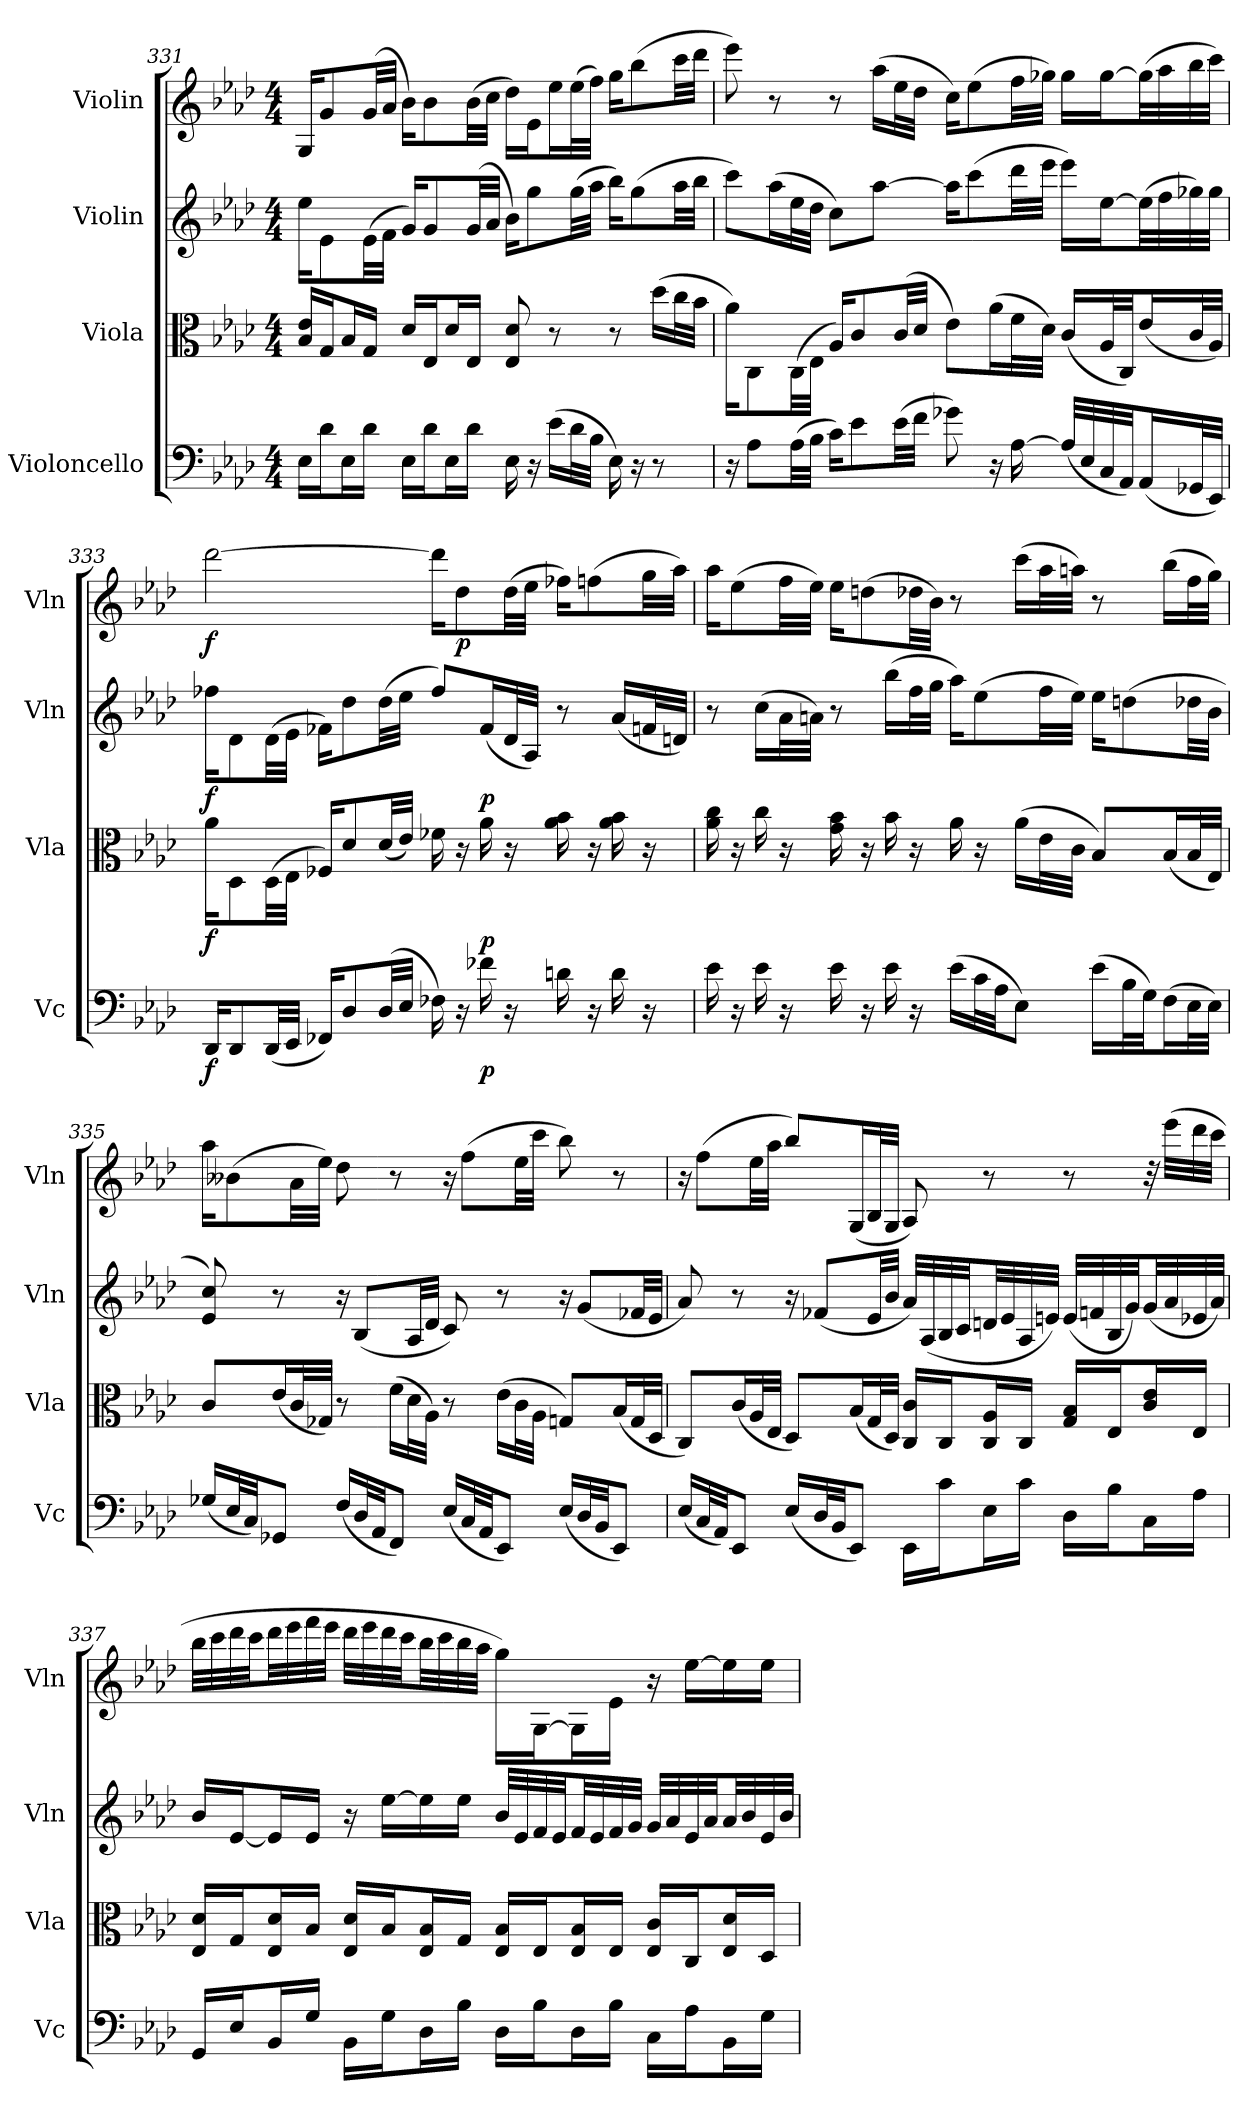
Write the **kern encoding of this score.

**kern	**dynam	**kern	**dynam	**kern	**dynam	**kern	**dynam
*part4	*part4	*part3	*part3	*part2	*part2	*part1	*part1
*staff4	*staff4	*staff3	*staff3	*staff2	*staff2	*staff1	*staff1
*I"Violoncello	*	*I"Viola	*	*I"Violin	*	*I"Violin	*
*I'Vc	*	*I'Vla	*	*I'Vln	*	*I'Vln	*
*clefF4	*	*clefC3	*	*clefG2	*	*clefG2	*
*k[b-e-a-d-]	*	*k[b-e-a-d-]	*	*k[b-e-a-d-]	*	*k[b-e-a-d-]	*
*M4/4	*	*M4/4	*	*M4/4	*	*M4/4	*
=331	=331	=331	=331	=331	=331	=331	=331
16E-\LL	.	16B-/ 16e-/LL	.	16ee-\KL	.	16G/KL	.
16d-\J	.	16G/J	.	8e-\	.	8g/	.
16E-\L	.	16B-/L	.	.	.	.	.
16d-\JJ	.	16G/JJ	.	(32e-\LL	.	(32g/LL	.
.	.	.	.	32f\JJJ	.	32a-/JJJ	.
16E-\LL	.	16d-/LL	.	16g/KL)	.	16b-\KL)	.
16d-\J	.	16E-/J	.	8g/	.	8b-\	.
16E-\L	.	16d-/L	.	.	.	.	.
16d-\JJ	.	16E-/JJ	.	(32g/LL	.	(32b-\LL	.
.	.	.	.	32a-/JJJ	.	32cc\JJJ	.
16E-	.	8E- 8d-	.	16b-\KL)	.	16dd-\LL)	.
16r	.	.	.	8gg\	.	16e-\J	.
(16e-\LL	.	8r	.	.	.	16ee-\L	.
32d-\L	.	.	.	(32gg\LL	.	(32ee-\L	.
32B-\JJJ	.	.	.	32aa-\JJJ	.	32ff\JJJ)	.
16E-)	.	8r	.	16bb-\KL)	.	16gg\KL	.
16r	.	.	.	(8gg\	.	(8bb-\	.
8r	.	(16dd-\LL	.	.	.	.	.
.	.	32cc\L	.	32aa-\LL	.	32ccc\LL	.
.	.	32b-\JJJ	.	32bb-\JJJ	.	32ddd-\JJJ	.
=332	=332	=332	=332	=332	=332	=332	=332
16r	.	16a-\KL)	.	8ccc\L)	.	8eee-)	.
8A-\L	.	8C\	.	.	.	.	.
.	.	.	.	(16aa-\L	.	8r	.
(32A-\LL	.	(32C\LL	.	32ee-\L	.	.	.
32B-\JJJ	.	32E-\JJJ	.	32dd-\JJJ	.	.	.
16c\KL)	.	16A-/KL)	.	8cc\L)	.	8r	.
8e-\	.	8c/	.	.	.	.	.
.	.	.	.	[8aa-\J	.	(16aa-\LL	.
(32e-\LL	.	(32c/LL	.	.	.	32ee-\L	.
32f\JJJ	.	32d-/JJJ	.	.	.	32dd-\JJJ	.
8g-X)	.	8e-\L)	.	16aa-\KL]	.	16cc\KL)	.
.	.	.	.	(8ccc\	.	(8ee-\	.
16r	.	(16a-\L	.	.	.	.	.
[16A-	.	32f\L	.	32ddd-\LL	.	32ff\LL	.
.	.	32d-\JJJ)	.	32eee-\JJJ	.	32gg-X\JJJ)	.
(32A-/LLL]	.	(16c/LL	.	16eee-\LL)	.	16gg-\LL	.
32E-/	.	.	.	.	.	.	.
32C/	.	32A-/L	.	[16ee-\J	.	[16gg-\J	.
32AA-/JJ)	.	32C/JJ)	.	.	.	.	.
(16AA-/L	.	(16e-/L	.	(32ee-\LL]	.	(32gg-\LL]	.
.	.	.	.	32ff\	.	32aa-\	.
32GG-X/L	.	32c/L	.	32gg-X\)	.	32bb-\	.
32EE-/JJJ)	.	32A-/JJJ)	.	32gg-\JJJ	.	32ccc\JJJ)	.
=333	=333	=333	=333	=333	=333	=333	=333
16DD-/KL	f	16a-\KL	f	16ff-X\KL	f	[2ddd-	f
8DD-/	.	8D-\	.	8d-\	.	.	.
(32DD-/LL	.	(32D-\LL	.	(32d-\LL	.	.	.
32EE-/JJJ	.	32E-\JJJ	.	32e-\JJJ	.	.	.
16FF-X/KL)	.	16F-X/KL)	.	16f-X\KL)	.	.	.
8D-/	.	8d-/	.	8dd-\	.	.	.
(32D-/LL	.	(32d-/LL	.	(32dd-\LL	.	.	.
32E-/JJJ	.	32e-/JJJ)	.	32ee-\JJJ	.	.	.
16F-X)	.	16f-X	.	8ff-/L)	.	16ddd-\KL]	.
16r	.	16r	.	.	.	8dd-\	p
16f-X	p	16a-	p	(16f-/L	p	.	.
16r	.	16r	.	32d-/L	.	(32dd-\LL	.
.	.	.	.	32A-/JJJ)	.	32ee-\JJJ	.
16dn	.	16a- 16b-	.	8r	.	16ff-X\KL)	.
16r	.	16r	.	.	.	(8ffn\	.
16d	.	16a- 16b-	.	(16a-/LL	.	.	.
16r	.	16r	.	32fn/L	.	32gg\LL	.
.	.	.	.	32dn/JJJ)	.	32aa-\JJJ)	.
=334	=334	=334	=334	=334	=334	=334	=334
16e-	.	16a- 16cc	.	8r	.	16aa-\KL	.
16r	.	16r	.	.	.	(8ee-\	.
16e-	.	16cc	.	(16cc\LL	.	.	.
16r	.	16r	.	32a-\L	.	32ff\LL	.
.	.	.	.	32an\JJJ)	.	32ee-\JJJ)	.
16e-	.	16g 16b-	.	8r	.	16ee-\KL	.
16r	.	16r	.	.	.	(8ddn\	.
16e-	.	16b-	.	(16bb-\LL	.	.	.
16r	.	16r	.	32ff\L	.	32dd-X\LL	.
.	.	.	.	32gg\JJJ	.	32b-\JJJ)	.
(16e-\LL	.	16a-	.	16aa-\KL)	.	8r	.
32c\L	.	16r	.	(8ee-\	.	.	.
32A-\JJ	.	.	.	.	.	.	.
8E-\J)	.	(16a-\LL	.	.	.	(16ccc\LL	.
.	.	32e-\L	.	32ff\LL	.	32aa-\L	.
.	.	32c\JJJ	.	32ee-\JJJ)	.	32aan\JJJ)	.
(16e-\LL	.	8B-/L)	.	16ee-\KL	.	8r	.
32B-\L	.	.	.	(8ddn\	.	.	.
32G\JJ)	.	.	.	.	.	.	.
(16F\L	.	(16B-/L	.	.	.	(16bb-\LL	.
32E-\L	.	32B-/L	.	32dd-X\LL	.	32ff\L	.
32E-\JJJ)	.	32E-/JJJ)	.	32b-\JJJ	.	32gg\JJJ)	.
=335	=335	=335	=335	=335	=335	=335	=335
(16G-X/LL	.	8c/L	.	8e- 8cc)	.	16aa-\KL	.
32E-/L	.	.	.	.	.	(8b--X\	.
32C/JJ)	.	.	.	.	.	.	.
8GG-X/J	.	(16e-/L	.	8r	.	.	.
.	.	32c/L	.	.	.	32a-\LL	.
.	.	32G-X/JJJ)	.	.	.	32ee-\JJJ)	.
(16F/LL	.	8r	.	16r	.	8dd-	.
32D-/L	.	.	.	(8B-/L	.	.	.
32AA-/JJ	.	.	.	.	.	.	.
8FF/J)	.	(16f\LL	.	.	.	8r	.
.	.	32d-\L	.	32A-/LL	.	.	.
.	.	32A-\JJJ)	.	32d-/JJJ	.	.	.
(16E-/LL	.	8r	.	8c)	.	16r	.
32C/L	.	.	.	.	.	(8ff\L	.
32AA-/JJ	.	.	.	.	.	.	.
8EE-/J)	.	(16e-\LL	.	8r	.	.	.
.	.	32c\L	.	.	.	32ee-\LL	.
.	.	32A-\JJJ	.	.	.	32ccc\JJJ	.
(16E-/LL	.	8Gn/L)	.	16r	.	8bb-)	.
32D-/L	.	.	.	(8g/L	.	.	.
32BB-/JJ	.	.	.	.	.	.	.
8EE-/J)	.	(16B-/L	.	.	.	8r	.
.	.	32G/L	.	32f-X/LL	.	.	.
.	.	32D-/JJJ	.	32e-/JJJ	.	.	.
=336	=336	=336	=336	=336	=336	=336	=336
(16E-/LL	.	8C/L)	.	8a-)	.	16r	.
32C/L	.	.	.	.	.	(8ff\L	.
32AA-/JJ)	.	.	.	.	.	.	.
8EE-/J	.	(16c/L	.	8r	.	.	.
.	.	32A-/L	.	.	.	32ee-\LL	.
.	.	32E-/JJJ	.	.	.	32aa-\JJJ	.
(16E-/LL	.	8D-/L)	.	16r	.	8bb-/L)	.
32D-/L	.	.	.	(8f-X/L	.	.	.
32BB-/JJ	.	.	.	.	.	.	.
8EE-/J)	.	(16B-/L	.	.	.	(16G/L	.
.	.	32G/L	.	32e-/LL	.	32B-/L	.
.	.	32D-/JJJ)	.	32b-/JJJ	.	32G/JJJ	.
16EE-\LL	.	16C/ 16c/LL	.	32a-/LLL)	.	8A-)	.
.	.	.	.	(32A-/	.	.	.
16c\J	.	16C/J	.	32B-/	.	.	.
.	.	.	.	32c/JJ	.	.	.
16E-\L	.	16C/ 16A-/L	.	32dn/LL	.	8r	.
.	.	.	.	32e-/	.	.	.
16c\JJ	.	16C/JJ	.	32A-/	.	.	.
.	.	.	.	32en/JJJ)	.	.	.
16D-\LL	.	16G/ 16B-/LL	.	(32e/LLL	.	8r	.
.	.	.	.	32fn/	.	.	.
16B-\J	.	16E-/J	.	32B-/	.	.	.
.	.	.	.	32g/JJ)	.	.	.
16C\L	.	16c/ 16e-/L	.	(32g/LL	.	32r	.
.	.	.	.	32a-/	.	(32eee-\LLL	.
16A-\JJ	.	16E-/JJ	.	32e-X/	.	32ddd-\	.
.	.	.	.	32a-/JJJ)	.	32ccc\JJJ	.
=337	=337	=337	=337	=337	=337	=337	=337
16GG/LL	.	16E-/ 16d-/LL	.	16b-/LL	.	32bb-\LLL	.
.	.	.	.	.	.	32ccc\	.
16E-/J	.	16G/J	.	[16e-/J	.	32ddd-\	.
.	.	.	.	.	.	32ccc\JJ	.
16BB-/L	.	16E-/ 16d-/L	.	16e-/L]	.	32ddd-\LL	.
.	.	.	.	.	.	32eee-\	.
16G/JJ	.	16B-/JJ	.	16e-/JJ	.	32fff\	.
.	.	.	.	.	.	32eee-\JJJ	.
16BB-\LL	.	16E-/ 16d-/LL	.	16r	.	32ddd-\LLL	.
.	.	.	.	.	.	32eee-\	.
16G\J	.	16B-/J	.	[16ee-\LL	.	32ddd-\	.
.	.	.	.	.	.	32ccc\JJ	.
16D-\L	.	16E-/ 16B-/L	.	16ee-\]	.	32bb-\LL	.
.	.	.	.	.	.	32ccc\	.
16B-\JJ	.	16G/JJ	.	16ee-\JJ	.	32bb-\	.
.	.	.	.	.	.	32aa-\JJJ	.
16D-\LL	.	16E-/ 16B-/LL	.	32b-/LLL	.	16gg\LL)	.
.	.	.	.	32e-/	.	.	.
16B-\J	.	16E-/J	.	32f/	.	[16G\J	.
.	.	.	.	32e-/JJ	.	.	.
16D-\L	.	16E-/ 16B-/L	.	32f/LL	.	16G\L]	.
.	.	.	.	32e-/	.	.	.
16B-\JJ	.	16E-/JJ	.	32f/	.	16e-\JJ	.
.	.	.	.	32g/JJJ	.	.	.
16C\LL	.	16E-/ 16c/LL	.	32g/LLL	.	16r	.
.	.	.	.	32a-/	.	.	.
16A-\J	.	16C/J	.	32e-/	.	[16ee-\LL	.
.	.	.	.	32a-/JJ	.	.	.
16BB-\L	.	16E-/ 16d-/L	.	32a-/LL	.	16ee-\]	.
.	.	.	.	32b-/	.	.	.
16G\JJ	.	16D-/JJ	.	32e-/	.	16ee-\JJ	.
.	.	.	.	32b-/JJJ	.	.	.
=	=	=	=	=	=	=	=
*-	*-	*-	*-	*-	*-	*-	*-
